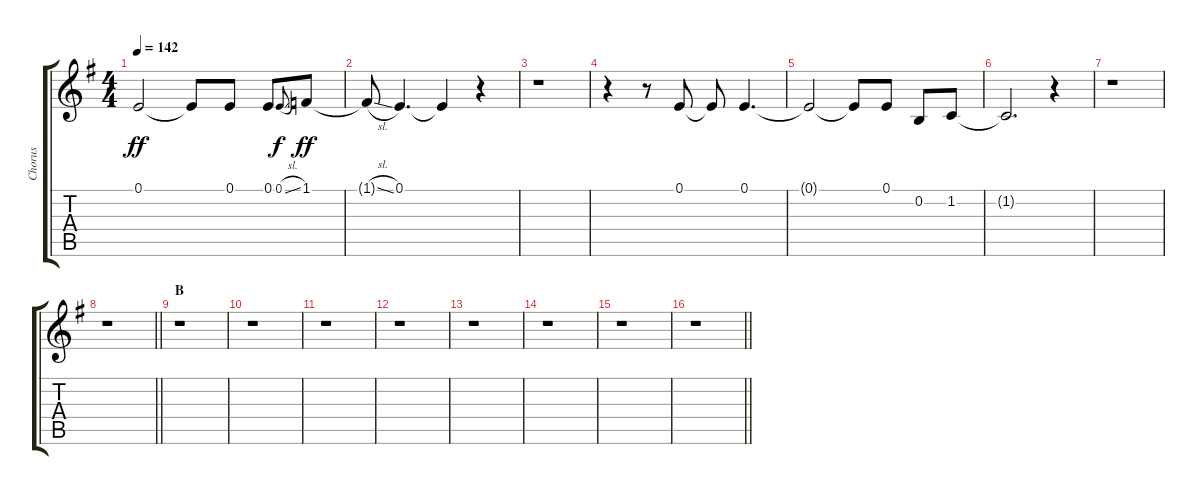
\track ("Chorus" "Chorus") {instrument voiceoohs}
\staff {score tabs}
\tuning (E4 B3 G3 D3 A2 E2) {hide}
\ts (4 4)
\tempo 142
\clef g2
\ks g
0.1{t}.2{dy ff} 0.1{t}.8 0.1.8 0.1.8 0.1{sl}.8{gr onbeat dy f} 1.1.8{dy ff} |
1.1{sl t}.8 0.1.4{d} 0.1{t}.4 r.4 |
r.1 |
r.4 r.8 0.1.8 0.1{t}.8 0.1.4{d} |
0.1{t}.2 0.1{t}.8 0.1.8 0.2.8 1.2.8 |
1.2{t}.2{d} r.4 |
r.1 |
\barLineRight lightlight
r.1 |
\section ("" "B")
r.1 |
r.1 |
r.1 |
r.1 |
r.1 |
r.1 |
r.1 |
\barLineRight lightlight
r.1
